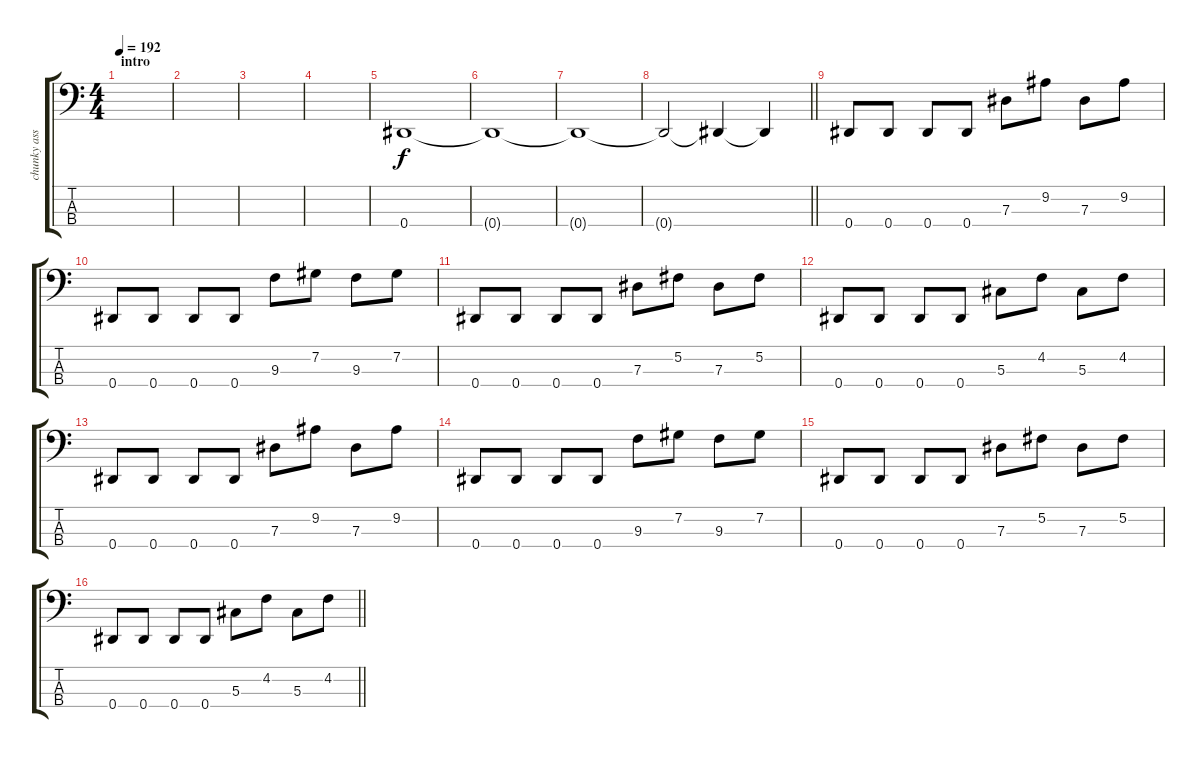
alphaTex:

\track ("chunky ass bass" "chunky ass") {instrument electricbasspick}
\staff {score tabs}
\tuning (Gb2 Db2 Ab1 Eb1) {hide}
\ts (4 4)
\section ("" "intro")
\tempo 192
\clef f4
\ks c
|
|
|
|
0.4.1 |
0.4{t}.1 |
0.4{t}.1 |
\barLineRight lightlight
0.4{t}.2 0.4{t}.4 0.4{t}.4 |
0.4.8 0.4.8 0.4.8 0.4.8 7.3.8 9.2.8 7.3.8 9.2.8 |
0.4.8 0.4.8 0.4.8 0.4.8 9.3.8 7.2.8 9.3.8 7.2.8 |
0.4.8 0.4.8 0.4.8 0.4.8 7.3.8 5.2.8 7.3.8 5.2.8 |
0.4.8 0.4.8 0.4.8 0.4.8 5.3.8 4.2.8 5.3.8 4.2.8 |
0.4.8 0.4.8 0.4.8 0.4.8 7.3.8 9.2.8 7.3.8 9.2.8 |
0.4.8 0.4.8 0.4.8 0.4.8 9.3.8 7.2.8 9.3.8 7.2.8 |
0.4.8 0.4.8 0.4.8 0.4.8 7.3.8 5.2.8 7.3.8 5.2.8 |
\barLineRight lightlight
0.4.8 0.4.8 0.4.8 0.4.8 5.3.8 4.2.8 5.3.8 4.2.8
